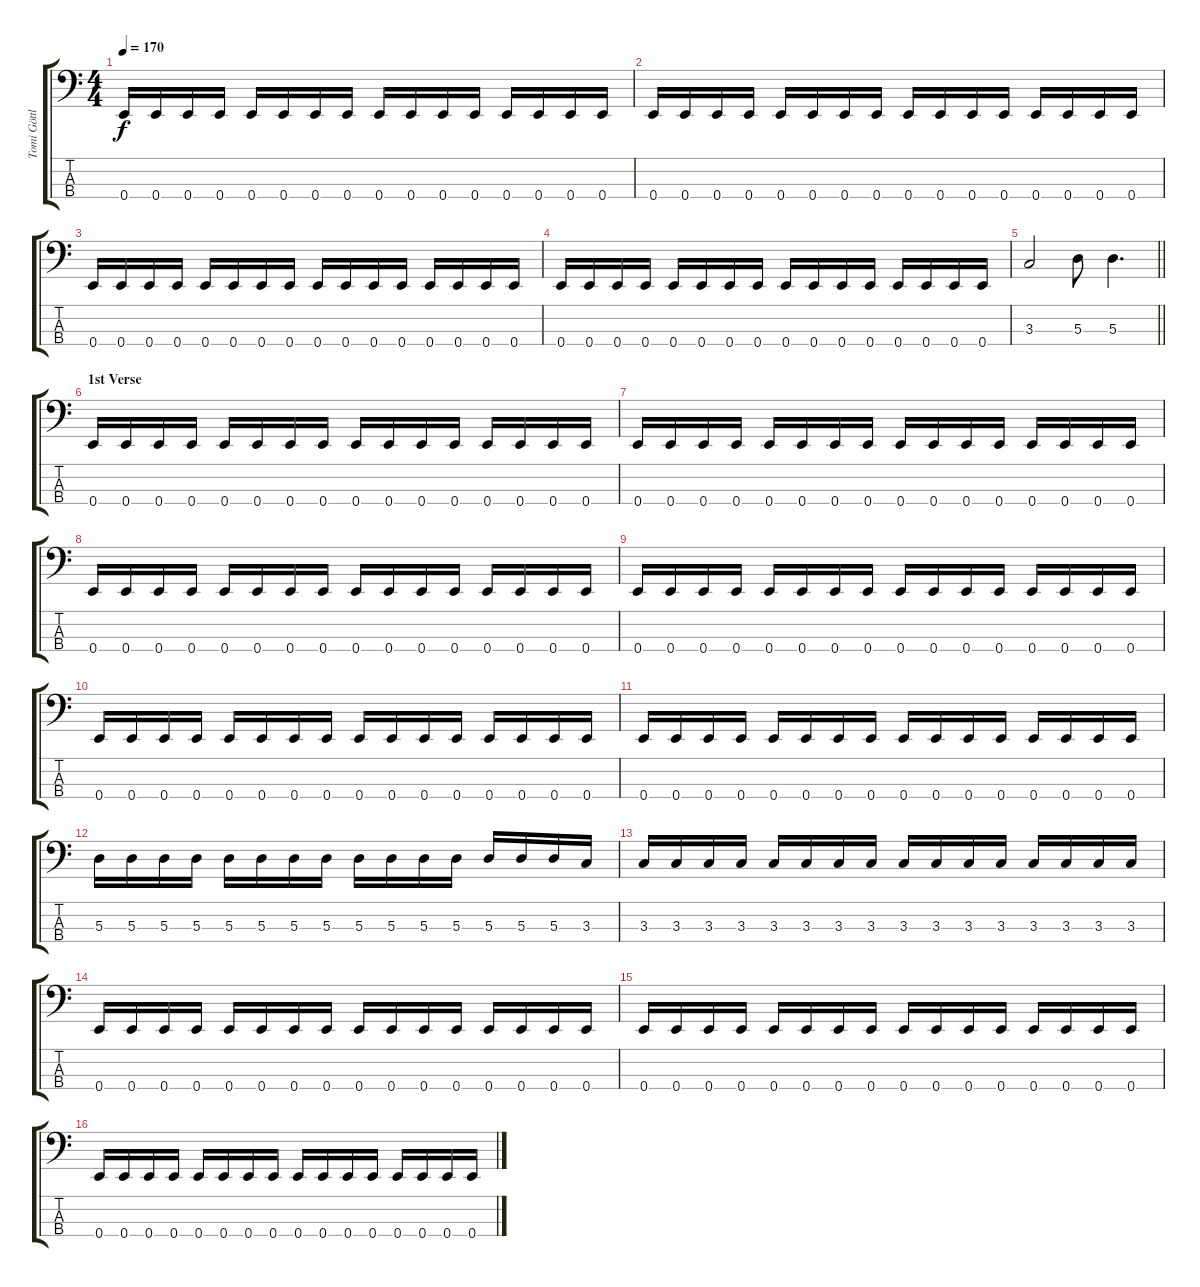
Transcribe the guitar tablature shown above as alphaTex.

\track ("Tomi Göttlich" "Tomi Göttl") {instrument electricbassfinger}
\staff {score tabs}
\tuning (G2 D2 A1 E1) {hide}
\ts (4 4)
\tempo 170
\clef f4
\ks c
0.4.16{dy f} 0.4.16 0.4.16 0.4.16 0.4.16 0.4.16 0.4.16 0.4.16 0.4.16 0.4.16 0.4.16 0.4.16 0.4.16 0.4.16 0.4.16 0.4.16 |
0.4.16 0.4.16 0.4.16 0.4.16 0.4.16 0.4.16 0.4.16 0.4.16 0.4.16 0.4.16 0.4.16 0.4.16 0.4.16 0.4.16 0.4.16 0.4.16 |
0.4.16 0.4.16 0.4.16 0.4.16 0.4.16 0.4.16 0.4.16 0.4.16 0.4.16 0.4.16 0.4.16 0.4.16 0.4.16 0.4.16 0.4.16 0.4.16 |
0.4.16 0.4.16 0.4.16 0.4.16 0.4.16 0.4.16 0.4.16 0.4.16 0.4.16 0.4.16 0.4.16 0.4.16 0.4.16 0.4.16 0.4.16 0.4.16 |
\barLineRight lightlight
3.3.2 5.3.8 5.3.4{d} |
\section ("" "1st Verse")
0.4.16 0.4.16 0.4.16 0.4.16 0.4.16 0.4.16 0.4.16 0.4.16 0.4.16 0.4.16 0.4.16 0.4.16 0.4.16 0.4.16 0.4.16 0.4.16 |
0.4.16 0.4.16 0.4.16 0.4.16 0.4.16 0.4.16 0.4.16 0.4.16 0.4.16 0.4.16 0.4.16 0.4.16 0.4.16 0.4.16 0.4.16 0.4.16 |
0.4.16 0.4.16 0.4.16 0.4.16 0.4.16 0.4.16 0.4.16 0.4.16 0.4.16 0.4.16 0.4.16 0.4.16 0.4.16 0.4.16 0.4.16 0.4.16 |
0.4.16 0.4.16 0.4.16 0.4.16 0.4.16 0.4.16 0.4.16 0.4.16 0.4.16 0.4.16 0.4.16 0.4.16 0.4.16 0.4.16 0.4.16 0.4.16 |
0.4.16 0.4.16 0.4.16 0.4.16 0.4.16 0.4.16 0.4.16 0.4.16 0.4.16 0.4.16 0.4.16 0.4.16 0.4.16 0.4.16 0.4.16 0.4.16 |
0.4.16 0.4.16 0.4.16 0.4.16 0.4.16 0.4.16 0.4.16 0.4.16 0.4.16 0.4.16 0.4.16 0.4.16 0.4.16 0.4.16 0.4.16 0.4.16 |
5.3.16 5.3.16 5.3.16 5.3.16 5.3.16 5.3.16 5.3.16 5.3.16 5.3.16 5.3.16 5.3.16 5.3.16 5.3.16 5.3.16 5.3.16 3.3.16 |
3.3.16 3.3.16 3.3.16 3.3.16 3.3.16 3.3.16 3.3.16 3.3.16 3.3.16 3.3.16 3.3.16 3.3.16 3.3.16 3.3.16 3.3.16 3.3.16 |
0.4.16 0.4.16 0.4.16 0.4.16 0.4.16 0.4.16 0.4.16 0.4.16 0.4.16 0.4.16 0.4.16 0.4.16 0.4.16 0.4.16 0.4.16 0.4.16 |
0.4.16 0.4.16 0.4.16 0.4.16 0.4.16 0.4.16 0.4.16 0.4.16 0.4.16 0.4.16 0.4.16 0.4.16 0.4.16 0.4.16 0.4.16 0.4.16 |
0.4.16 0.4.16 0.4.16 0.4.16 0.4.16 0.4.16 0.4.16 0.4.16 0.4.16 0.4.16 0.4.16 0.4.16 0.4.16 0.4.16 0.4.16 0.4.16
